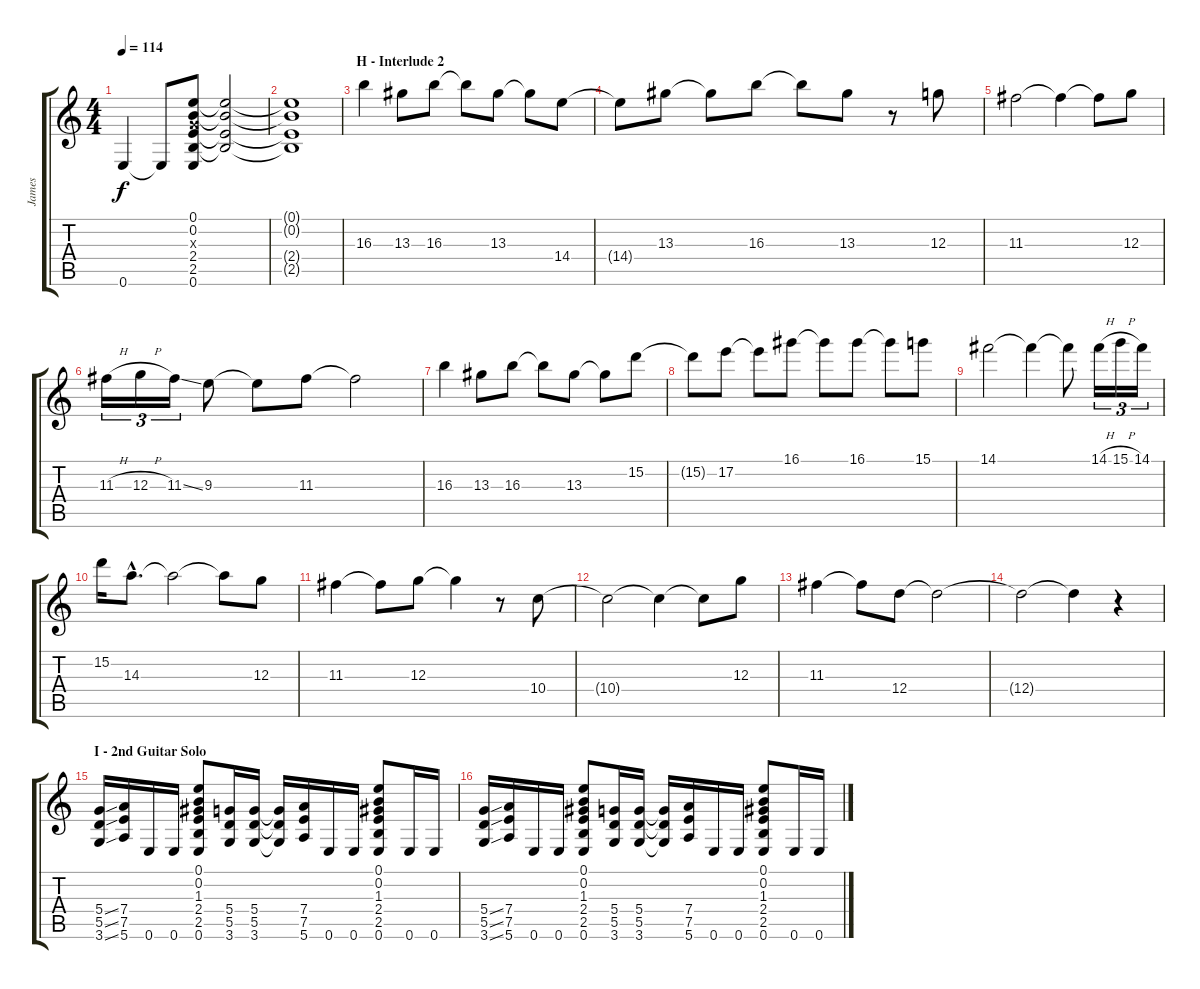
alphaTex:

\track ("James" "James") {instrument distortionguitar}
\staff {score tabs}
\tuning (E4 B3 G3 D3 A2 E2) {hide}
\ts (4 4)
\tempo 114
\clef g2
\ks c
0.6.4{dy f} 0.6{t}.8 (0.1 0.2 0.3{x} 2.4 2.5 0.6).8 (0.1{t} 0.2{t} 2.4{t} 2.5{t}).2 |
(0.1{t} 0.2{t} 2.4{t} 2.5{t}).1 |
\section ("" "H - Interlude 2")
16.3.4{instrument electricguitarclean} 13.3.8 16.3.8 16.3{t}.8 13.3.8 13.3{t}.8 14.4.8 |
14.4{t}.8 13.3.8 13.3{t}.8 16.3.8 16.3{t}.8 13.3.8 r.8 12.3.8 |
11.3.2 11.3{t}.4 11.3{t}.8 12.3.8 |
11.3{h}.16{tu (3 2)} 12.3{h}.16{tu (3 2)} 11.3{ss}.16{tu (3 2)} 9.3.8 9.3{t}.8 11.3.8 11.3{t}.2 |
16.3.4 13.3.8 16.3.8 16.3{t}.8 13.3.8 13.3{t}.8 15.2.8 |
15.2{t}.8 17.2.8 17.2{t}.8 16.1.8 16.1{t}.8 16.1.8 16.1{t}.8 15.1.8 |
14.1.2 14.1{t}.4 14.1{t}.8 14.1{h}.16{tu (3 2)} 15.1{h}.16{tu (3 2)} 14.1.16{tu (3 2)} |
15.2.16 14.3{hac}.8{d} 14.3{t}.2 14.3{t}.8 12.3.8 |
11.3.4 11.3{t}.8 12.3.8 12.3{t}.4 r.8 10.4.8 |
10.4{t}.2 10.4{t}.4 10.4{t}.8 12.3.8 |
11.3.4 11.3{t}.8 12.4.8 12.4{t}.2 |
12.4{t}.2 12.4{t}.4 r.4 |
\section ("" "I - 2nd Guitar Solo")
(5.4{ss} 5.5{ss} 3.6{ss}).16{instrument distortionguitar} (7.4 7.5 5.6).16 0.6.16 0.6.16 (0.1 0.2 1.3 2.4 2.5 0.6).8 (5.4 5.5 3.6).16 (5.4 5.5 3.6).16 (5.4{t} 5.5{t} 3.6{t}).16 (7.4 7.5 5.6).16 0.6.16 0.6.16 (0.1 0.2 1.3 2.4 2.5 0.6).8 0.6.16 0.6.16 |
(5.4{ss} 5.5{ss} 3.6{ss}).16 (7.4 7.5 5.6).16 0.6.16 0.6.16 (0.1 0.2 1.3 2.4 2.5 0.6).8 (5.4 5.5 3.6).16 (5.4 5.5 3.6).16 (5.4{t} 5.5{t} 3.6{t}).16 (7.4 7.5 5.6).16 0.6.16 0.6.16 (0.1 0.2 1.3 2.4 2.5 0.6).8 0.6.16 0.6.16
